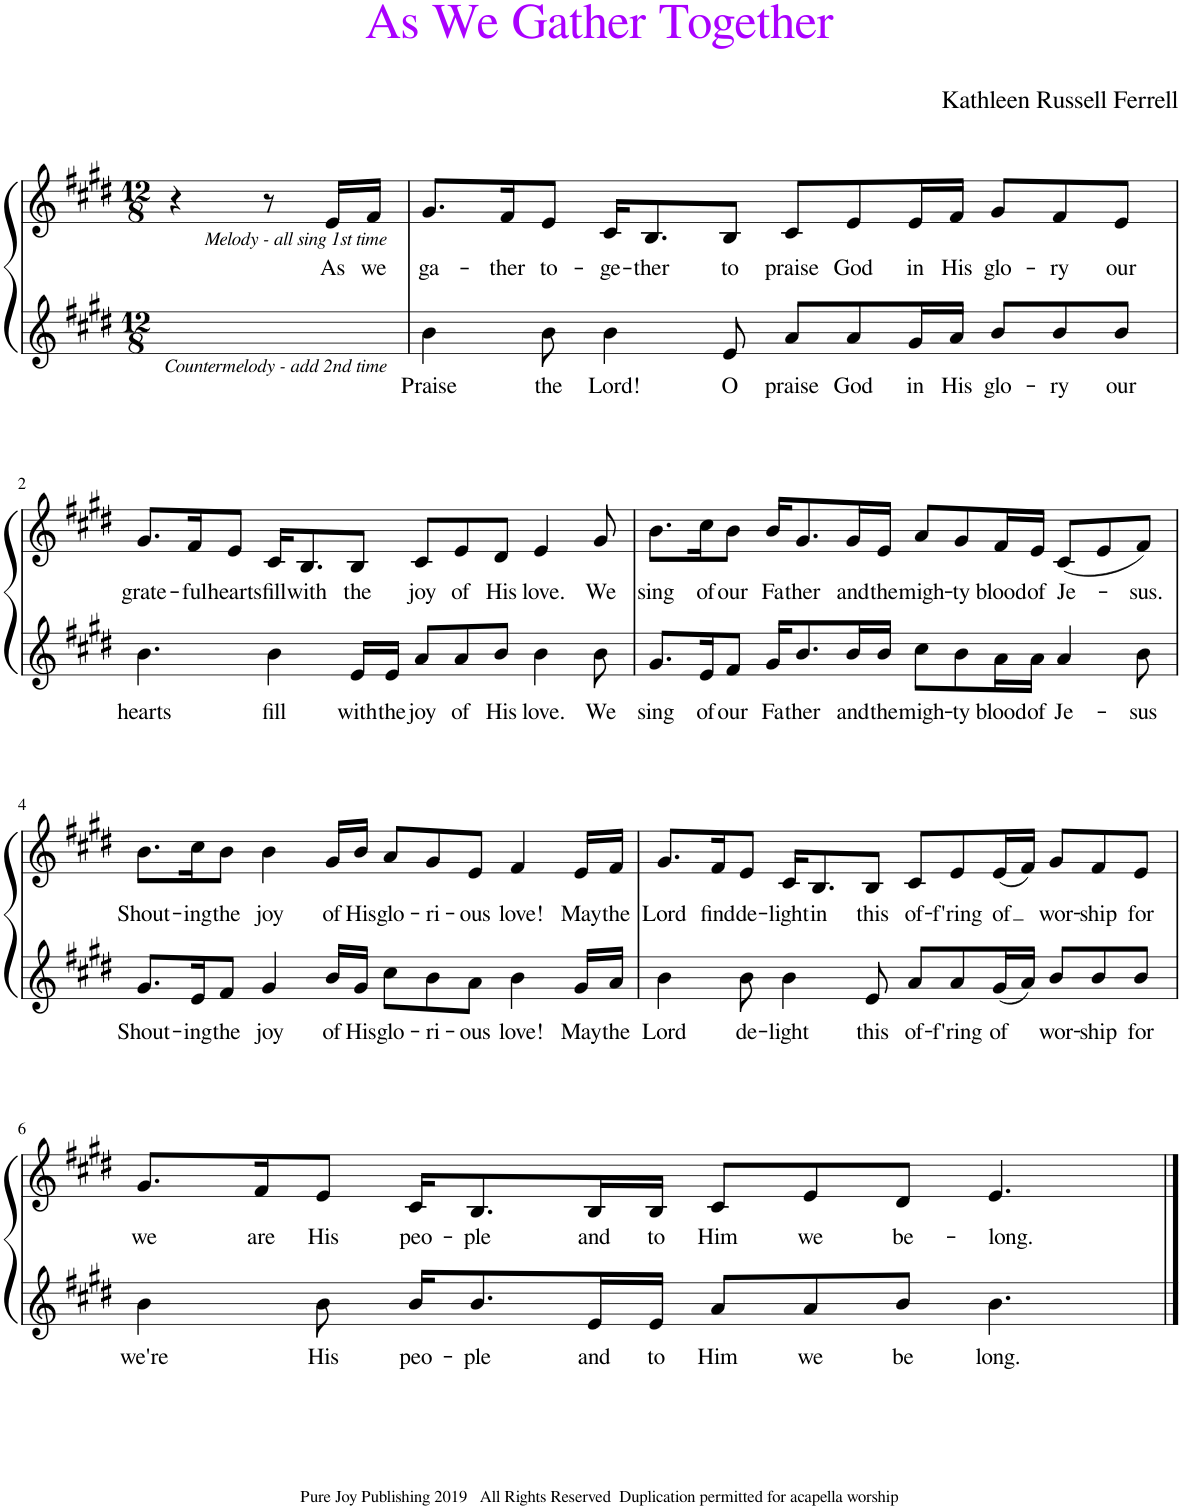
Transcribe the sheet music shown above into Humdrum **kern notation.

**kern	**text	**kern	**text
*part1	*part1	*part1	*part1
*staff2	*staff2	*staff1	*staff1
*I"Piano	*	*	*
*I'Pno.	*	*	*
*clefG2	*	*clefG2	*
*k[f#c#g#d#]	*	*k[f#c#g#d#]	*
*M12/8	*	*M12/8	*
=	=	=	=
*^	*	*	*
2ryy	2ryy	.	4r	.
.	.	.	8r	.
!	!	!	!LO:TX:b:i:t=Melody - all sing 1st time	!
!	!	!	!LO:TX:b:i:t=Countermelody - add 2nd time	!
!	!	!	!	!LO:LY:b
.	.	.	16e/LL	As
!	!	!	!	!LO:LY:b
.	.	.	16f#/JJ	we
*v	*v	*	*	*
=1	=1	=1	=1
!	!LO:LY:b	!	!LO:LY:b
*^	*	*	*
*	*^	*	*	*
4b\	1ryy	1ryy	Praise	8.g#/L	ga-
!	!	!	!	!	!LO:LY:b
.	.	.	.	16f#/K	-ther
!	!	!	!LO:LY:b	!	!LO:LY:b
8b\	.	.	the	8e/J	to-
!	!	!	!LO:LY:b	!	!LO:LY:b
4b\	.	.	Lord!	16c#/KL	-ge-
!	!	!	!	!	!LO:LY:b
.	.	.	.	8.B/	-ther
!	!	!	!LO:LY:b	!	!LO:LY:b
8e/	.	.	O	8B/J	to
!	!	!	!LO:LY:b	!	!LO:LY:b
8a/L	.	.	praise	8c#/L	praise
!	!	!	!LO:LY:b	!	!LO:LY:b
8a/	.	.	God	8e/	God
!	!	!	!LO:LY:b	!	!LO:LY:b
16g#/L	2ryy	2ryy	in	16e/L	in
!	!	!	!LO:LY:b	!	!LO:LY:b
16a/JJ	.	.	His	16f#/JJ	His
!	!	!	!LO:LY:b	!	!LO:LY:b
8b/L	.	.	glo-	8g#/L	glo-
!	!	!	!LO:LY:b	!	!LO:LY:b
8b/	.	.	-ry	8f#/	ry
!	!	!	!LO:LY:b	!	!LO:LY:b
8b/J	.	.	our	8e/J	our
!!LO:LB:g=z
=2	=2	=2	=2	=2	=2
!	!	!	!LO:LY:b	!	!LO:LY:b
4.b\	1ryy	1ryy	hearts	8.g#/L	grate-
!	!	!	!	!	!LO:LY:b
.	.	.	.	16f#/K	-ful
!	!	!	!	!	!LO:LY:b
.	.	.	.	8e/J	hearts
!	!	!	!LO:LY:b	!	!LO:LY:b
4b\	.	.	fill	16c#/KL	fill
!	!	!	!	!	!LO:LY:b
.	.	.	.	8.B/	with
!	!	!	!LO:LY:b	!	!LO:LY:b
16e/LL	.	.	with	8B/J	the
!	!	!	!LO:LY:b	!	!
16e/JJ	.	.	the	.	.
!	!	!	!LO:LY:b	!	!LO:LY:b
8a/L	.	.	joy	8c#/L	joy
!	!	!	!LO:LY:b	!	!LO:LY:b
8a/	.	.	of	8e/	of
!	!	!	!LO:LY:b	!	!LO:LY:b
8b/J	2ryy	2ryy	His	8d#/J	His
!	!	!	!LO:LY:b	!	!LO:LY:b
4b\	.	.	love.	4e/	love.
!	!	!	!LO:LY:b	!	!LO:LY:b
8b\	.	.	We	8g#/	We
=3	=3	=3	=3	=3	=3
!	!	!	!LO:LY:b	!	!LO:LY:b
8.g#/L	1.ryy	1ryy	sing	8.b\L	sing
!	!	!	!LO:LY:b	!	!LO:LY:b
16e/K	.	.	of	16cc#\K	of
!	!	!	!LO:LY:b	!	!LO:LY:b
8f#/J	.	.	our	8b\J	our
!	!	!	!LO:LY:b	!	!LO:LY:b
16g#/KL	.	.	Fa-	16b/KL	Fa-
!	!	!	!LO:LY:b	!	!LO:LY:b
8.b/	.	.	-ther	8.g#/	-ther
!	!	!	!LO:LY:b	!	!LO:LY:b
16b/L	.	.	and	16g#/L	and
!	!	!	!LO:LY:b	!	!LO:LY:b
16b/JJ	.	.	the	16e/JJ	the
!	!	!	!LO:LY:b	!	!LO:LY:b
8cc#\L	.	.	migh-	8a/L	migh-
!	!	!	!LO:LY:b	!	!LO:LY:b
8b\	.	.	-ty	8g#/	-ty
!	!	!	!LO:LY:b	!	!LO:LY:b
16a\L	.	2ryy	blood	16f#/L	blood
!	!	!	!LO:LY:b	!	!LO:LY:b
16a\JJ	.	.	of	16e/JJ	of
!	!	!	!LO:LY:b	!	!LO:LY:b
4a/	.	.	Je-	(8c#/L	Je-
.	.	.	.	8e/	.
!	!	!	!LO:LY:b	!	!LO:LY:b
8b\	.	.	-sus	8f#/J)	-sus.
!!LO:LB:g=z
=4	=4	=4	=4	=4	=4
!	!	!	!LO:LY:b	!	!LO:LY:b
8.g#/L	1.ryy	1ryy	Shout-	8.b\L	Shout-
!	!	!	!LO:LY:b	!	!LO:LY:b
16e/K	.	.	-ing	16cc#\K	-ing
!	!	!	!LO:LY:b	!	!LO:LY:b
8f#/J	.	.	the	8b\J	the
!	!	!	!LO:LY:b	!	!LO:LY:b
4g#/	.	.	joy	4b\	joy
!	!	!	!LO:LY:b	!	!LO:LY:b
16b/LL	.	.	of	16g#/LL	of
!	!	!	!LO:LY:b	!	!LO:LY:b
16g#/JJ	.	.	His	16b/JJ	His
!	!	!	!LO:LY:b	!	!LO:LY:b
8cc#\L	.	.	glo-	8a/L	glo-
!	!	!	!LO:LY:b	!	!LO:LY:b
8b\	.	.	-ri-	8g#/	-ri-
!	!	!	!LO:LY:b	!	!LO:LY:b
8a\J	.	2ryy	-ous	8e/J	-ous
!	!	!	!LO:LY:b	!	!LO:LY:b
4b\	.	.	love!	4f#/	love!
!	!	!	!LO:LY:b	!	!LO:LY:b
16g#/LL	.	.	May	16e/LL	May
!	!	!	!LO:LY:b	!	!LO:LY:b
16a/JJ	.	.	the	16f#/JJ	the
=5	=5	=5	=5	=5	=5
!	!	!	!LO:LY:b	!	!LO:LY:b
4b\	1ryy	1ryy	Lord	8.g#/L	Lord
!	!	!	!	!	!LO:LY:b
.	.	.	.	16f#/K	find
!	!	!	!LO:LY:b	!	!LO:LY:b
8b\	.	.	de-	8e/J	de-
!	!	!	!LO:LY:b	!	!LO:LY:b
4b\	.	.	-light	16c#/KL	-light
!	!	!	!	!	!LO:LY:b
.	.	.	.	8.B/	in
!	!	!	!LO:LY:b	!	!LO:LY:b
8e/	.	.	this	8B/J	this
!	!	!	!LO:LY:b	!	!LO:LY:b
8a/L	.	.	of-	8c#/L	of-
!	!	!	!LO:LY:b	!	!LO:LY:b
8a/	.	.	-f'ring	8e/	-f'ring
!	!	!	!LO:LY:b	!	!LO:LY:b
16g#/L	2ryy	2ryy	of	(16e/L	of
16a/JJ	.	.	.	16f#/JJ)	.
!	!	!	!LO:LY:b	!	!LO:LY:b
8b/L	.	.	wor-	8g#/L	wor-
!	!	!	!LO:LY:b	!	!LO:LY:b
8b/	.	.	-ship	8f#/	-ship
!	!	!	!LO:LY:b	!	!LO:LY:b
8b/J	.	.	for	8e/J	for
!!LO:LB:g=z
=6	=6	=6	=6	=6	=6
!	!	!	!LO:LY:b	!	!LO:LY:b
4b\	1ryy	1ryy	we're	8.g#/L	we
!	!	!	!	!	!LO:LY:b
.	.	.	.	16f#/K	are
!	!	!	!LO:LY:b	!	!LO:LY:b
8b\	.	.	His	8e/J	His
!	!	!	!LO:LY:b	!	!LO:LY:b
16b/KL	.	.	peo-	16c#/KL	peo-
!	!	!	!LO:LY:b	!	!LO:LY:b
8.b/	.	.	-ple	8.B/	-ple
!	!	!	!LO:LY:b	!	!LO:LY:b
16e/L	.	.	and	16B/L	and
!	!	!	!LO:LY:b	!	!LO:LY:b
16e/JJ	.	.	to	16B/JJ	to
!	!	!	!LO:LY:b	!	!LO:LY:b
8a/L	.	.	Him	8c#/L	Him
!	!	!	!LO:LY:b	!	!LO:LY:b
8a/	.	.	we	8e/	we
!	!	!	!LO:LY:b	!	!LO:LY:b
8b/J	2ryy	2ryy	be	8d#/J	be-
!	!	!	!LO:LY:b	!	!LO:LY:b
4.b\	.	.	long.	4.e/	-long.-
*v	*v	*v	*	*	*
==	==	==	==
*-	*-	*-	*-
